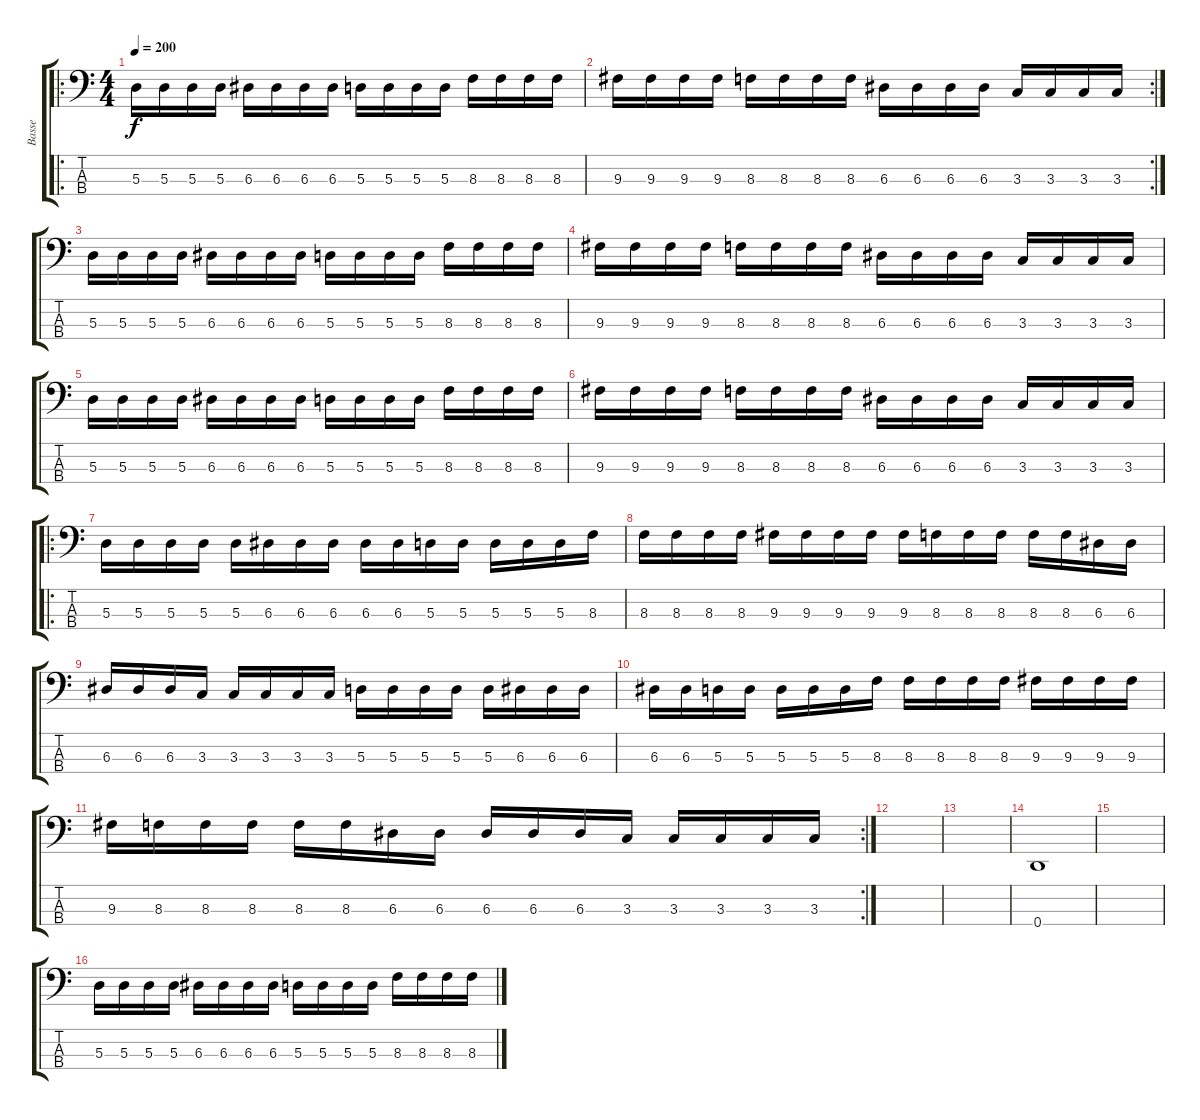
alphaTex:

\track ("Basse" "Basse") {instrument electricbassfinger}
\staff {score tabs}
\tuning (G2 D2 A1 D1) {hide}
\ro
\ts (4 4)
\tempo 200
\clef f4
\ks c
5.3.16{dy f instrument electricbassfinger} 5.3.16 5.3.16 5.3.16 6.3.16 6.3.16 6.3.16 6.3.16 5.3.16 5.3.16 5.3.16 5.3.16 8.3.16 8.3.16 8.3.16 8.3.16 |
\rc 2
9.3.16 9.3.16 9.3.16 9.3.16 8.3.16 8.3.16 8.3.16 8.3.16 6.3.16 6.3.16 6.3.16 6.3.16 3.3.16 3.3.16 3.3.16 3.3.16 |
5.3.16 5.3.16 5.3.16 5.3.16 6.3.16 6.3.16 6.3.16 6.3.16 5.3.16 5.3.16 5.3.16 5.3.16 8.3.16 8.3.16 8.3.16 8.3.16 |
9.3.16 9.3.16 9.3.16 9.3.16 8.3.16 8.3.16 8.3.16 8.3.16 6.3.16 6.3.16 6.3.16 6.3.16 3.3.16 3.3.16 3.3.16 3.3.16 |
5.3.16 5.3.16 5.3.16 5.3.16 6.3.16 6.3.16 6.3.16 6.3.16 5.3.16 5.3.16 5.3.16 5.3.16 8.3.16 8.3.16 8.3.16 8.3.16 |
9.3.16 9.3.16 9.3.16 9.3.16 8.3.16 8.3.16 8.3.16 8.3.16 6.3.16 6.3.16 6.3.16 6.3.16 3.3.16 3.3.16 3.3.16 3.3.16 |
\ro
5.3.16 5.3.16 5.3.16 5.3.16 5.3.16 6.3.16 6.3.16 6.3.16 6.3.16 6.3.16 5.3.16 5.3.16 5.3.16 5.3.16 5.3.16 8.3.16 |
8.3.16 8.3.16 8.3.16 8.3.16 9.3.16 9.3.16 9.3.16 9.3.16 9.3.16 8.3.16 8.3.16 8.3.16 8.3.16 8.3.16 6.3.16 6.3.16 |
6.3.16 6.3.16 6.3.16 3.3.16 3.3.16 3.3.16 3.3.16 3.3.16 5.3.16 5.3.16 5.3.16 5.3.16 5.3.16 6.3.16 6.3.16 6.3.16 |
6.3.16 6.3.16 5.3.16 5.3.16 5.3.16 5.3.16 5.3.16 8.3.16 8.3.16 8.3.16 8.3.16 8.3.16 9.3.16 9.3.16 9.3.16 9.3.16 |
\rc 2
9.3.16 8.3.16 8.3.16 8.3.16 8.3.16 8.3.16 6.3.16 6.3.16 6.3.16 6.3.16 6.3.16 3.3.16 3.3.16 3.3.16 3.3.16 3.3.16 |
|
|
0.4.1 |
|
5.3.16 5.3.16 5.3.16 5.3.16 6.3.16 6.3.16 6.3.16 6.3.16 5.3.16 5.3.16 5.3.16 5.3.16 8.3.16 8.3.16 8.3.16 8.3.16
